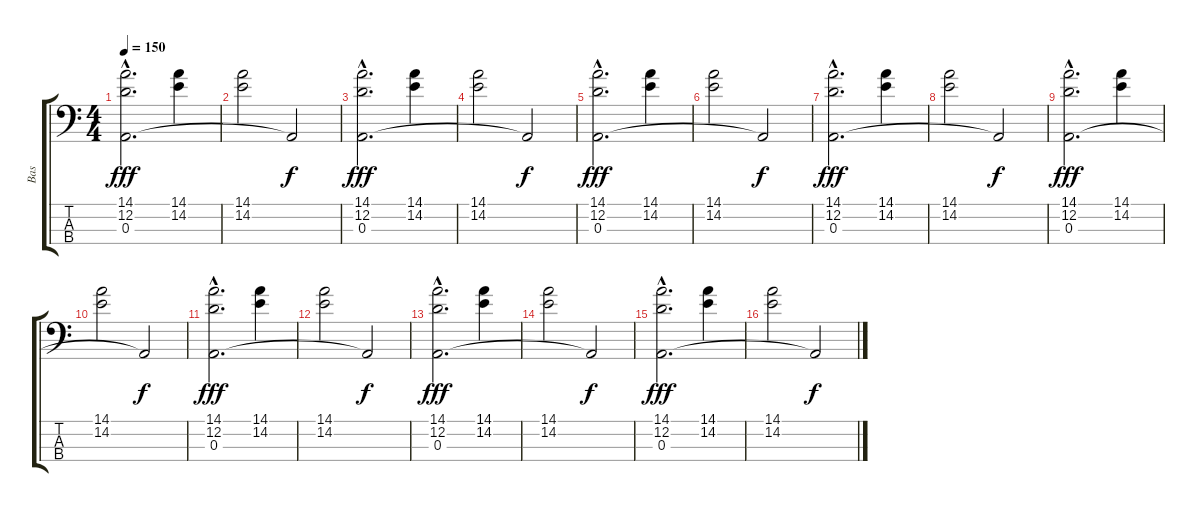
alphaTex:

\track ("Bas" "Bas") {instrument electricbasspick}
\staff {score tabs}
\tuning (G2 D2 A1 E1) {hide}
\ts (4 4)
\tempo 150
\clef f4
\ks c
(14.1{hac} 12.2{hac} 0.3{hac}).2{d dy fff instrument electricbasspick} (14.1 14.2).4 |
(14.1 14.2).2 0.3{t}.2{dy f} |
(14.1{hac} 12.2{hac} 0.3{hac}).2{d dy fff} (14.1 14.2).4 |
(14.1 14.2).2 0.3{t}.2{dy f} |
(14.1{hac} 12.2{hac} 0.3{hac}).2{d dy fff} (14.1 14.2).4 |
(14.1 14.2).2 0.3{t}.2{dy f} |
(14.1{hac} 12.2{hac} 0.3{hac}).2{d dy fff} (14.1 14.2).4 |
(14.1 14.2).2 0.3{t}.2{dy f} |
(14.1{hac} 12.2{hac} 0.3{hac}).2{d dy fff} (14.1 14.2).4 |
(14.1 14.2).2 0.3{t}.2{dy f} |
(14.1{hac} 12.2{hac} 0.3{hac}).2{d dy fff} (14.1 14.2).4 |
(14.1 14.2).2 0.3{t}.2{dy f} |
(14.1{hac} 12.2{hac} 0.3{hac}).2{d dy fff} (14.1 14.2).4 |
(14.1 14.2).2 0.3{t}.2{dy f} |
(14.1{hac} 12.2{hac} 0.3{hac}).2{d dy fff} (14.1 14.2).4 |
(14.1 14.2).2 0.3{t}.2{dy f}
